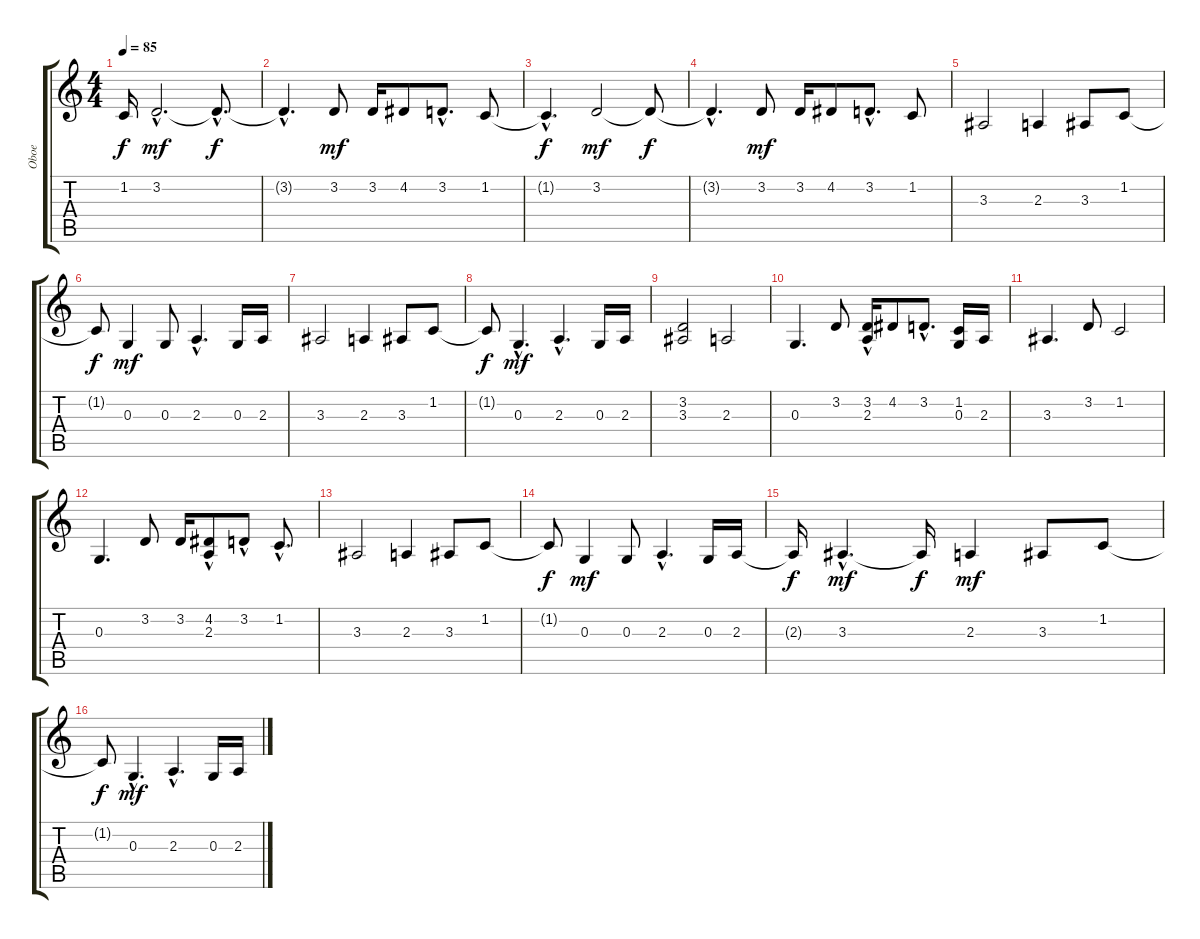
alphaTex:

\track ("Oboe" "Oboe") {instrument oboe}
\staff {score tabs}
\tuning (E4 B3 G3 D3 A2 E2) {hide}
\ts (4 4)
\tempo 85
\clef g2
\ks c
1.2{t}.16{dy f} 3.2{hac}.2{d dy mf} 3.2{hac t}.8{d dy f} |
3.2{hac t}.4{d} 3.2.8{dy mf} 3.2.16 4.2.8 3.2{hac}.8{d} 1.2.8 |
1.2{hac t}.4{d dy f} 3.2.2{dy mf} 3.2{t}.8{dy f} |
3.2{hac t}.4{d} 3.2.8{dy mf} 3.2.16 4.2.8 3.2{hac}.8{d} 1.2.8 |
3.3.2 2.3.4 3.3.8 1.2.8 |
1.2{t}.8{dy f} 0.3.4{dy mf} 0.3.8 2.3{hac}.4{d} 0.3.16 2.3.16 |
3.3.2 2.3.4 3.3.8 1.2.8 |
1.2{t}.8{dy f} 0.3{hac}.4{d dy mf} 2.3{hac}.4{d} 0.3.16 2.3.16 |
(3.2 3.3).2 2.3.2 |
0.3.4{d} 3.2.8 (3.2 2.3{hac}).16 4.2.8 3.2{hac}.8{d} (1.2 0.3).16 2.3.16 |
3.3.4{d} 3.2.8 1.2.2 |
0.3.4{d} 3.2.8 3.2.16 (4.2 2.3{hac}).8 3.2{hac}.8 1.2{hac}.8{d} |
3.3.2 2.3.4 3.3.8 1.2.8 |
1.2{t}.8{dy f} 0.3.4{dy mf} 0.3.8 2.3{hac}.4{d} 0.3.16 2.3.16 |
2.3{t}.16{dy f} 3.3{hac}.4{d dy mf} 3.3{t}.16{dy f} 2.3.4{dy mf} 3.3.8 1.2.8 |
1.2{t}.8{dy f} 0.3{hac}.4{d dy mf} 2.3{hac}.4{d} 0.3.16 2.3.16
